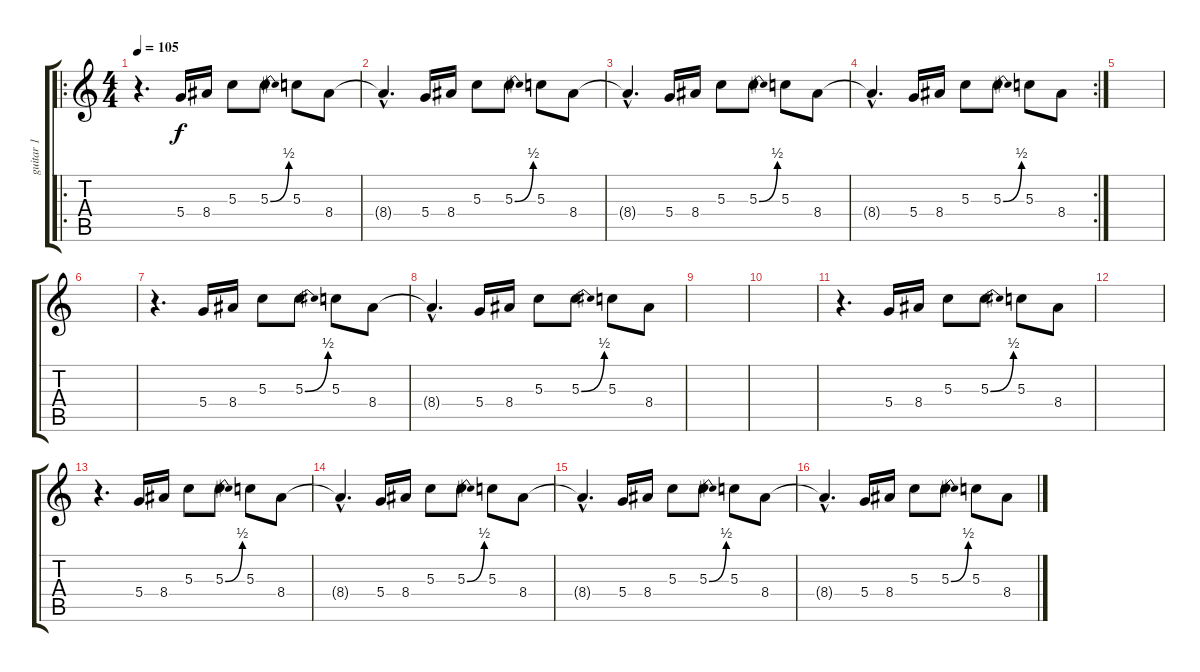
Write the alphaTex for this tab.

\track ("guitar 1" "guitar 1") {instrument electricguitarclean}
\staff {score tabs}
\tuning (E4 B3 G3 D3 A2 E2) {hide}
\ro
\ts (4 4)
\tempo 105
\clef g2
\ks c
r.4{d dy f instrument electricguitarclean} 5.4.16 8.4.16 5.3.8 5.3{be (bend 0 0 60 2)}.8 5.3.8 8.4.8 |
8.4{hac t}.4{d} 5.4.16 8.4.16 5.3.8 5.3{be (bend 0 0 60 2)}.8 5.3.8 8.4.8 |
8.4{hac t}.4{d} 5.4.16 8.4.16 5.3.8 5.3{be (bend 0 0 60 2)}.8 5.3.8 8.4.8 |
\rc 2
8.4{hac t}.4{d} 5.4.16 8.4.16 5.3.8 5.3{be (bend 0 0 60 2)}.8 5.3.8 8.4.8 |
|
|
r.4{d} 5.4.16 8.4.16 5.3.8 5.3{be (bend 0 0 60 2)}.8 5.3.8 8.4.8 |
8.4{hac t}.4{d} 5.4.16 8.4.16 5.3.8 5.3{be (bend 0 0 60 2)}.8 5.3.8 8.4.8 |
|
|
r.4{d} 5.4.16 8.4.16 5.3.8 5.3{be (bend 0 0 60 2)}.8 5.3.8 8.4.8 |
|
r.4{d} 5.4.16 8.4.16 5.3.8 5.3{be (bend 0 0 60 2)}.8 5.3.8 8.4.8 |
8.4{hac t}.4{d} 5.4.16 8.4.16 5.3.8 5.3{be (bend 0 0 60 2)}.8 5.3.8 8.4.8 |
8.4{hac t}.4{d} 5.4.16 8.4.16 5.3.8 5.3{be (bend 0 0 60 2)}.8 5.3.8 8.4.8 |
8.4{hac t}.4{d} 5.4.16 8.4.16 5.3.8 5.3{be (bend 0 0 60 2)}.8 5.3.8 8.4.8
